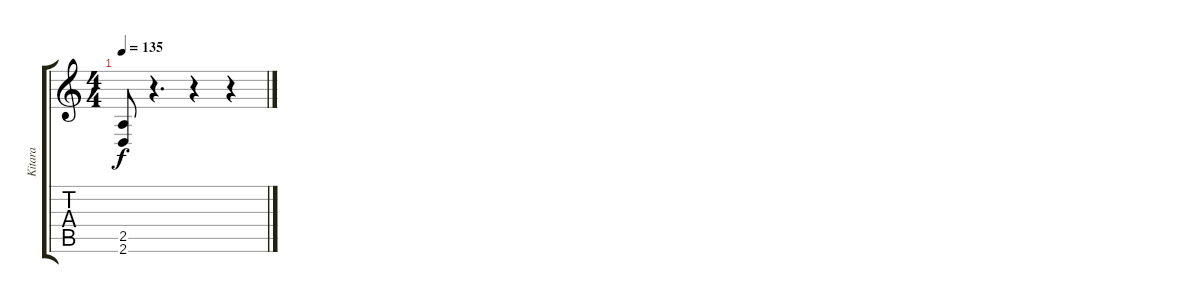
\track ("Kitara" "Kitara") {instrument distortionguitar}
\staff {score tabs}
\tuning (D4 A3 F3 C3 G2 C2) {hide}
\ts (4 4)
\tempo 135
\clef g2
\ks c
(2.5 2.6).8{dy f} r.4{d} r.4 r.4
